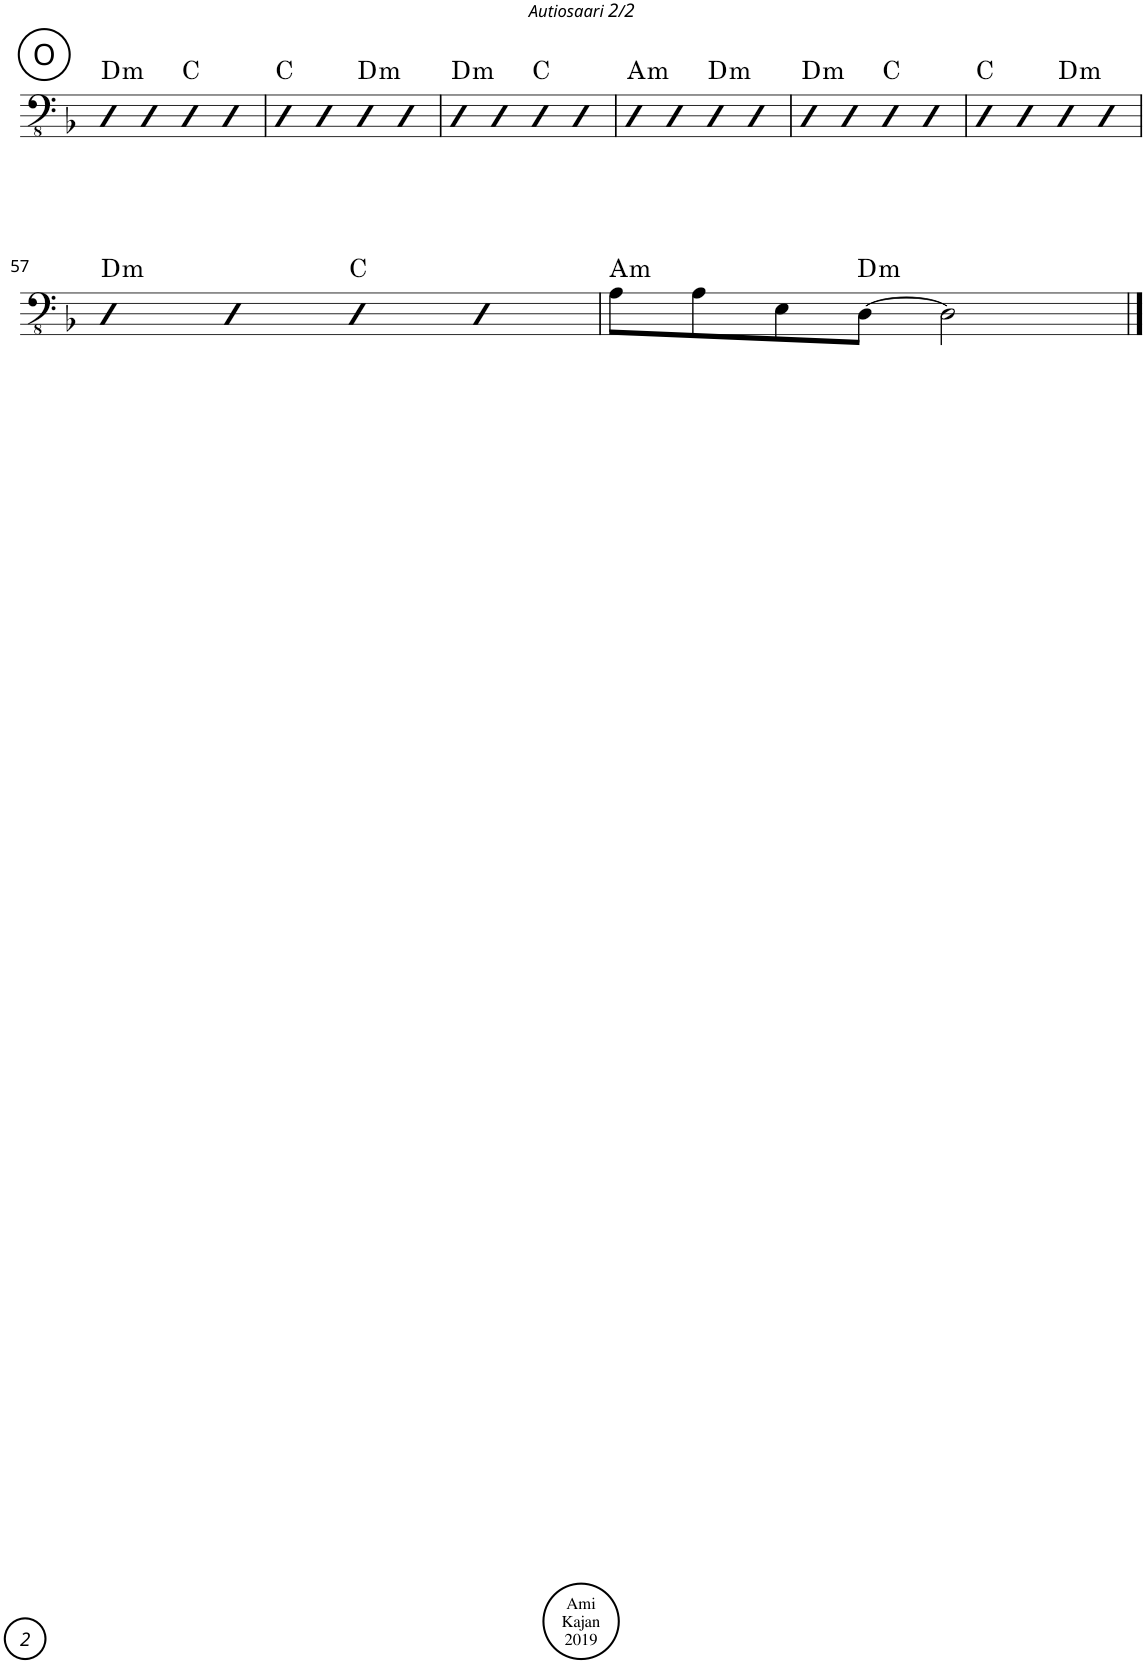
**kern	**harte
*part1	*part1
*staff1	*
*I"Acoustic Bass	*
*I'Bass	*
!!LO:PB:g=z
*clefFv4	*
*k[b-]	*
*M4/4	*
!!LO:REH:place=s1:a:cj:enc=circle:fs=14:t=O
=51	=51
!	!LO:H:kt=m
4DD	D:min
4DD	.
4DD	C:maj
4DD	.
=52	=52
4DD	C:maj
4DD	.
!	!LO:H:kt=m
4DD	D:min
4DD	.
=53	=53
!	!LO:H:kt=m
4DD	D:min
4DD	.
4DD	C:maj
4DD	.
=54	=54
!	!LO:H:kt=m
4DD	A:min
4DD	.
!	!LO:H:kt=m
4DD	D:min
4DD	.
=55	=55
!	!LO:H:kt=m
4DD	D:min
4DD	.
4DD	C:maj
4DD	.
=56	=56
4DD	C:maj
4DD	.
!	!LO:H:kt=m
4DD	D:min
4DD	.
!!LO:LB:g=z
=57	=57
!	!LO:H:kt=m
4DD	D:min
4DD	.
4DD	C:maj
4DD	.
=58	=58
!	!LO:H:kt=m
8AA\L	A:min
8AA\	.
8EE\	.
!	!LO:H:kt=m
[8DD\J	D:min
2DD\]	.
==	==
*-	*-
